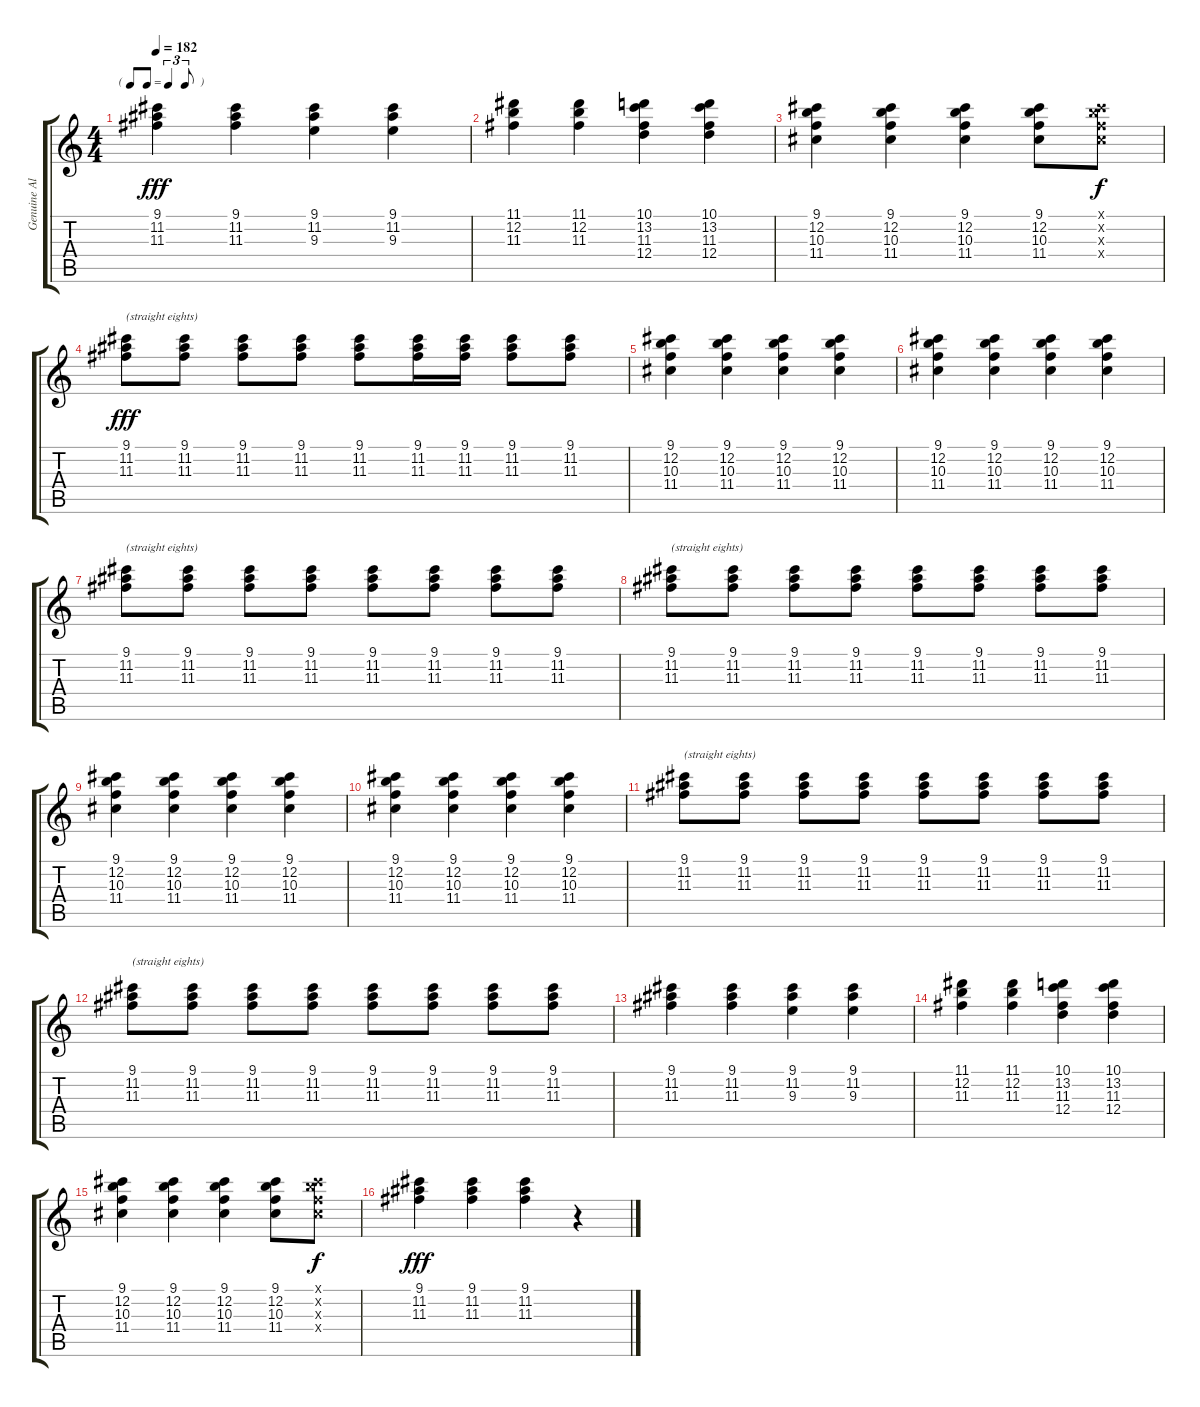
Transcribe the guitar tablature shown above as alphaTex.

\track ("Genuine Aloha Ukulele (Made in Japan)" "Genuine Al") {instrument acousticguitarsteel}
\staff {score tabs}
\tuning (E4 B3 G3 D3 A2 E2) {hide}
\ts (4 4)
\tf triplet8th
\tempo 182
\clef g2
\ks c
(9.1 11.2 11.3).4{dy fff} (9.1 11.2 11.3).4 (9.1 11.2 9.3).4 (9.1 11.2 9.3).4 |
(11.1 12.2 11.3).4 (11.1 12.2 11.3).4 (10.1 13.2 11.3 12.4).4 (10.1 13.2 11.3 12.4).4 |
(9.1 12.2 10.3 11.4).4 (9.1 12.2 10.3 11.4).4 (9.1 12.2 10.3 11.4).4 (9.1 12.2 10.3 11.4).8 (9.1{x} 12.2{x} 10.3{x} 11.4{x}).8{dy f} |
(9.1 11.2 11.3).8{txt "(straight eights)" dy fff} (9.1 11.2 11.3).8 (9.1 11.2 11.3).8 (9.1 11.2 11.3).8 (9.1 11.2 11.3).8 (9.1 11.2 11.3).16 (9.1 11.2 11.3).16 (9.1 11.2 11.3).8 (9.1 11.2 11.3).8 |
(9.1 12.2 10.3 11.4).4 (9.1 12.2 10.3 11.4).4 (9.1 12.2 10.3 11.4).4 (9.1 12.2 10.3 11.4).4 |
(9.1 12.2 10.3 11.4).4 (9.1 12.2 10.3 11.4).4 (9.1 12.2 10.3 11.4).4 (9.1 12.2 10.3 11.4).4 |
(9.1 11.2 11.3).8{txt "(straight eights)"} (9.1 11.2 11.3).8 (9.1 11.2 11.3).8 (9.1 11.2 11.3).8 (9.1 11.2 11.3).8 (9.1 11.2 11.3).8 (9.1 11.2 11.3).8 (9.1 11.2 11.3).8 |
(9.1 11.2 11.3).8{txt "(straight eights)"} (9.1 11.2 11.3).8 (9.1 11.2 11.3).8 (9.1 11.2 11.3).8 (9.1 11.2 11.3).8 (9.1 11.2 11.3).8 (9.1 11.2 11.3).8 (9.1 11.2 11.3).8 |
(9.1 12.2 10.3 11.4).4 (9.1 12.2 10.3 11.4).4 (9.1 12.2 10.3 11.4).4 (9.1 12.2 10.3 11.4).4 |
(9.1 12.2 10.3 11.4).4 (9.1 12.2 10.3 11.4).4 (9.1 12.2 10.3 11.4).4 (9.1 12.2 10.3 11.4).4 |
(9.1 11.2 11.3).8{txt "(straight eights)"} (9.1 11.2 11.3).8 (9.1 11.2 11.3).8 (9.1 11.2 11.3).8 (9.1 11.2 11.3).8 (9.1 11.2 11.3).8 (9.1 11.2 11.3).8 (9.1 11.2 11.3).8 |
(9.1 11.2 11.3).8{txt "(straight eights)"} (9.1 11.2 11.3).8 (9.1 11.2 11.3).8 (9.1 11.2 11.3).8 (9.1 11.2 11.3).8 (9.1 11.2 11.3).8 (9.1 11.2 11.3).8 (9.1 11.2 11.3).8 |
(9.1 11.2 11.3).4 (9.1 11.2 11.3).4 (9.1 11.2 9.3).4 (9.1 11.2 9.3).4 |
(11.1 12.2 11.3).4 (11.1 12.2 11.3).4 (10.1 13.2 11.3 12.4).4 (10.1 13.2 11.3 12.4).4 |
(9.1 12.2 10.3 11.4).4 (9.1 12.2 10.3 11.4).4 (9.1 12.2 10.3 11.4).4 (9.1 12.2 10.3 11.4).8 (9.1{x} 12.2{x} 10.3{x} 11.4{x}).8{dy f} |
(9.1 11.2 11.3).4{dy fff} (9.1 11.2 11.3).4 (9.1 11.2 11.3).4 r.4
